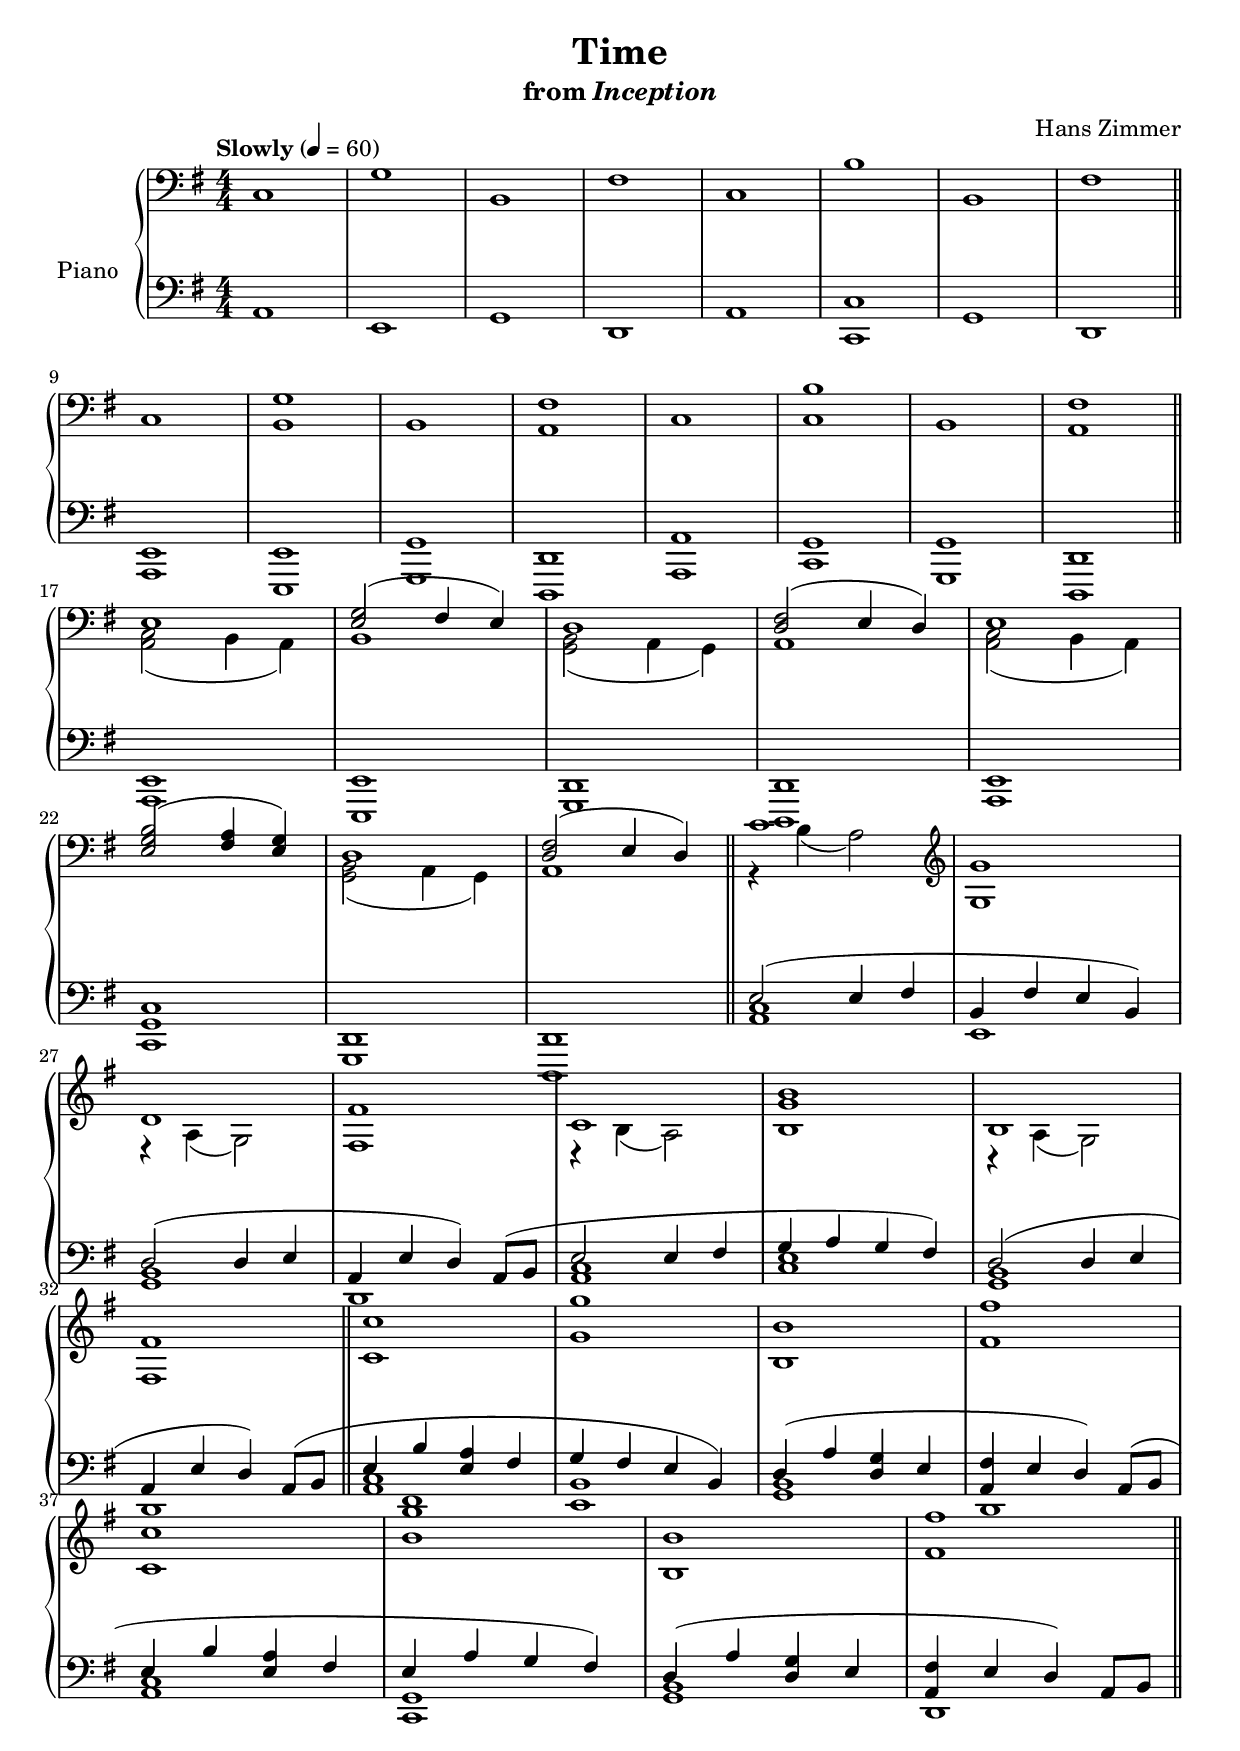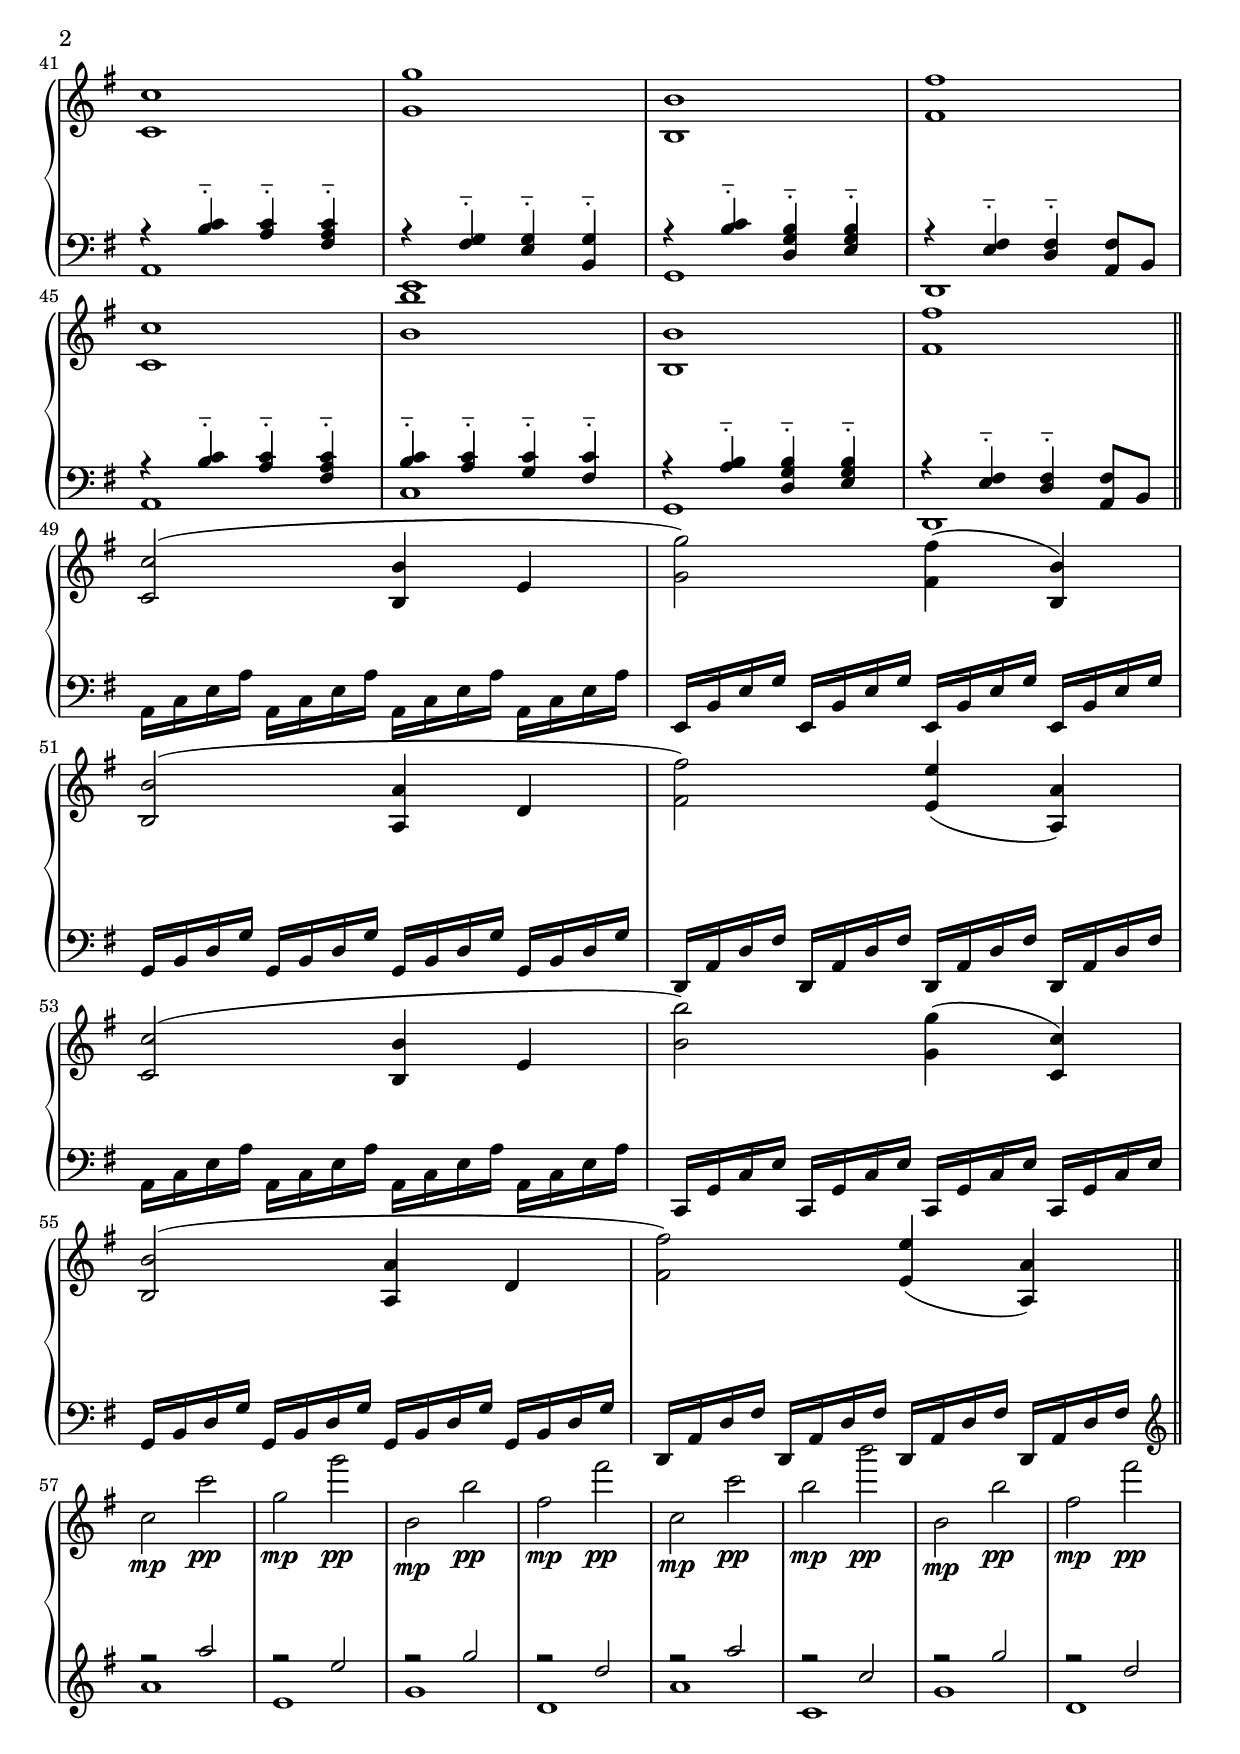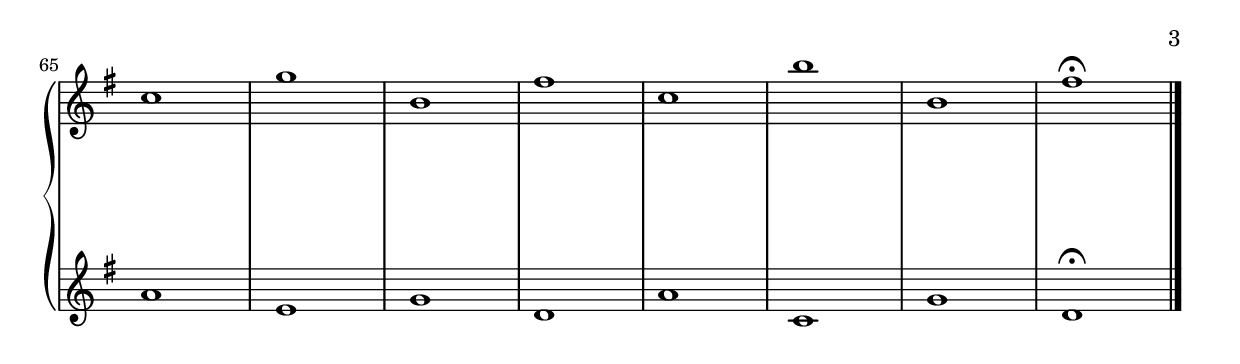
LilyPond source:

\version "2.12.2"

\header {
  title = "Time"
  subtitle = \markup { "from" \italic "Inception" }
  composer = "Hans Zimmer"
}

global = {
  \tempo "Slowly" 4 = 60
  \key a \dorian
  \time 4/4
  \numericTimeSignature
}

upper = \relative c {
  \clef bass
  c1
  g'
  b,
  fis'
  c
  b'
  b,
  fis'
  \bar "||"
  \break

  c
  <b g'>
  b
  <a fis'>
  c
  <c b'>
  b
  <a fis'>
  \bar "||"
  \break

  <<
    {
      e'
      <e g>2( fis4 e)
      d1
      <d fis>2( e4 d)
      e1
      \break

      <e g b>2( <fis a>4 <e g>)
      d1
      <d fis>2( e4 d)
      \bar "||"
      c'1
      \clef treble
      <g g'>

      \break
      d'
      <fis, fis'>
      c'
      <b g' b>
      b
      \break

      <fis fis'>
      \bar "||"
    }
  \\
    {
      <a, c>2( b4 a)
      b1
      <g b>2( a4 g)
      a1
      <a c>2( b4 a)

      s1
      <g b>2( a4 g)
      a1
      r4 b'( a2)
      s1
      r4 a( g2)
      s1
      r4 b( a2)
      s1
      r4 a( g2)
    }
  >>

  <c c'>1
  <g' g'>
  <b, b'>
  <fis' fis'>
  \break

  <c c'>
  <b' g' b>
  <b, b'>
  <fis' fis'>
  \bar "||"
  \break

  <c c'>
  <g' g'>
  <b, b'>
  <fis' fis'>
  \break

  <c c'>
  <b' b'>
  <b, b'>
  <fis' fis'>
  \bar "||"
  \break

  <c c'>2( <b b'>4 e
  <g g'>2) <fis fis'>4( <b, b'>)
  \break

  <b b'>2( <a a'>4 d
  <fis fis'>2) <e e'>4( <a, a'>)
  \break

  <c c'>2( <b b'>4 e
  <b' b'>2) <g g'>4( <c, c'>)
  \break

  <b b'>2( <a a'>4 d
  <fis fis'>2) <e e'>4( <a, a'>)
  \bar "||"
  \break

  c'2\mp c'\pp
  g\mp g'\pp
  b,,\mp b'\pp
  fis\mp fis'\pp
  c,\mp c'\pp
  b\mp b'\pp
  b,,\mp b'\pp
  fis\mp fis'\pp
  \break

  c,1
  g'
  b,
  fis'
  c
  b'
  b,
  fis'\fermata
  \bar "|."
}

lower = \relative c {
  \clef bass
  a1
  e
  g
  d
  a'
  <c, c'>
  g'
  d

  <a e'>
  <e e'>
  <g g'>
  <d d'>
  <a' a'>
  <c g'>
  <g g'>
  <d d'>

  <a' e'>
  <e e'>
  <g d'>
  <d d'>
  <a' e'>

  <c g' c>1
  <g d'>
  <d d'>
  <<
    {
      e''2( e4 fis
      b, fis' e b)

      d2( d4 e
      a, e' d) a8( b
      e2 e4 fis
      g a g fis)
      d2( d4 e

      a, e' d) a8( b
      e4 b' <e, a> fis
      g fis e b)
      d( a' <d, g> e
      <a, fis'> e' d) a8( b

      e4 b' <e, a> fis
      e a g fis)
      d( a' <d, g> e
      <a, fis'> e' d) a8 b

      r4 <b' c>-_ <a c>-_ <fis a c>-_
      r4 <fis g>-_ <e g>-_ <b g'>-_
      r4 <b' c>-_ <d, g b>-_ <e g b>-_
      r4 <e fis>-_ <d fis>-_ <a fis'>8 b

      r4 <b' c>-_ <a c>-_ <fis a c>-_
      <b c>-_ <a c>-_  <g c>-_ <fis c'>-_
      r4 <a b>-_ <d, g b>-_ <e g b>-_
      r4 <e fis>-_ <d fis>-_ <a fis'>8 b
    }
  \\
    {
      <a c>1
      e

      <g b>
      d
      <a' c>
      <c e>
      <g b>

      d
      <a' c>
      <e b'>
      <g b>
      d

      <a' c>
      <c, g'>
      <g' b>
      d

      a'
      e
      g
      d

      a'
      c
      g
      d
    }
  >>

  a'16 c e a a,16 c e a a,16 c e a a,16 c e a
  e, b' e g e, b' e g e, b' e g e, b' e g

  g, b d g g, b d g g, b d g g, b d g
  d, a' d fis d, a' d fis d, a' d fis d, a' d fis

  a,16 c e a a,16 c e a a,16 c e a a,16 c e a
  c,, g' c e c, g' c e c, g' c e c, g' c e

  g, b d g g, b d g g, b d g g, b d g
  d, a' d fis d, a' d fis d, a' d fis d, a' d fis
  \clef treble

  <<
    {
      r2 a''
      r2 e
      r2 g
      r2 d

      r2 a'
      r2 c,
      r2 g'
      r2 d
    }
  \\
    {
      a1
      e
      g
      d
      a'
      c,
      g'
      d
    }
  >>

  a'
  e
  g
  d
  a'
  c,
  g'
  d\fermata
}

dynamics = {
  s32 s32*30\pp s32
  s1*15
  s32 s32*30\p s32
  s1*7
  s32 s32*7\mp s32*22\< s32\! s32
  s32 s32*29\> s32\! s32
  s32 s32*29\< s32\! s32
  s32 s32*29\> s32\! s32
  s32 s32*29\< s32\! s32
  s32 s32*29\> s32\! s32
  s32 s32*29\< s32\! s32
  s32 s32*29\> s32\! s32
  s32 s32*29\< s32\! s32
  s32 s32*29\> s32\! s32
  s32 s32*29\< s32\! s32
  s32 s32*29\> s32\! s32
  s32 s32*29\< s32\! s32
  s32 s32*29\> s32\! s32
  s32 s32*29\< s32\! s32
  s32 s32*30\mf s32
  s1*14
  s32*31\f\< s32\!
  s32*31\> s32\!
  s1*8
  s1*2\p
  s32*62\> s32\! s32
  s32 s32 s32*29\pp s32
}

pedal = {
}

\score {
  \new PianoStaff = "PianoStaff_pf" <<
    \set PianoStaff.instrumentName = #"Piano"
    \new Staff = "Staff_pfUpper" << \global \upper >>
    \new Dynamics = "Dynamics_pf" \dynamics
    \new Staff = "Staff_pfLower" << \global \lower >>
    \new Dynamics = "pedal" \pedal
  >>

  \layout {
    % define Dynamics context
    \context {
      \type "Engraver_group"
      \name Dynamics
      \alias Voice
      \consists "Output_property_engraver"
      \consists "Piano_pedal_engraver"
      \consists "Script_engraver"
      \consists "New_dynamic_engraver"
      \consists "Dynamic_align_engraver"
      \consists "Text_engraver"
      \consists "Skip_event_swallow_translator"
      \consists "Axis_group_engraver"

      \override DynamicLineSpanner #'Y-offset = #0
      \override TextScript #'font-shape = #'italic
      \override VerticalAxisGroup #'minimum-Y-extent = #'(-1 . 1)
    }
    % modify PianoStaff context to accept Dynamics context
    \context {
      \PianoStaff
      \accepts Dynamics
    }
  }
}

\score {
  \unfoldRepeats {
    \new PianoStaff = "PianoStaff_pf" <<
      \new Staff = "Staff_pfUpper" << \global \upper \dynamics \pedal >>
      \new Staff = "Staff_pfLower" << \global \lower \dynamics \pedal >>
    >>
  }
  \midi {
    % the following is a workaround to prevent multiple voices from being
    % lumped into the same channel, which would inhibit overlapping notes
    \context {
      \Staff \remove "Staff_performer"
    }
    \context {
      \Voice \consists "Staff_performer"
    }
  }
}

